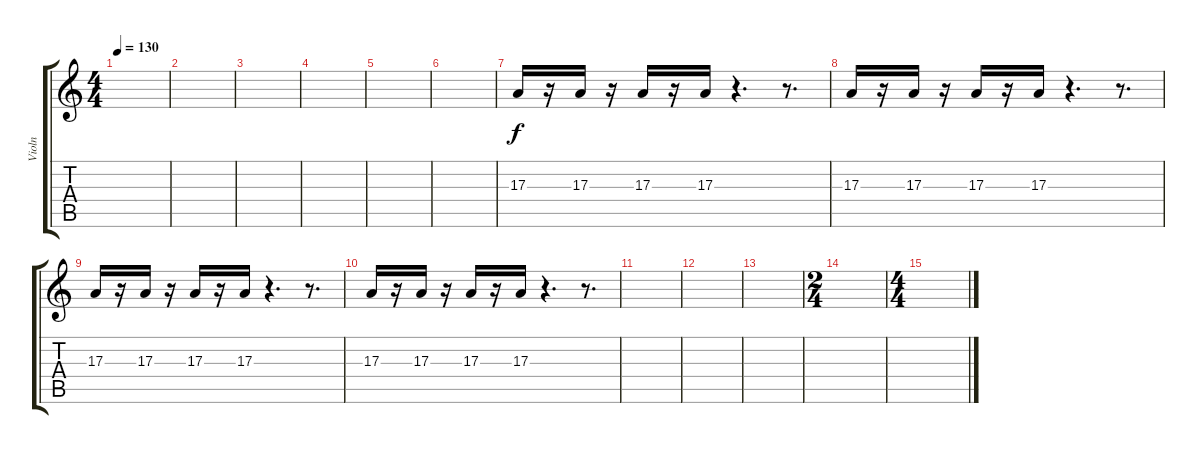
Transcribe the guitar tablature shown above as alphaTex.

\track ("Violn" "Violn") {instrument violin}
\staff {score tabs}
\tuning (Db4 Ab3 E3 B2 Gb2 Db2) {hide}
\ts (4 4)
\tempo 130
\clef g2
\ks c
|
|
|
|
|
|
17.3.16 r.16 17.3.16 r.16 17.3.16 r.16 17.3.16 r.4{d} r.8{d} |
17.3.16 r.16 17.3.16 r.16 17.3.16 r.16 17.3.16 r.4{d} r.8{d} |
17.3.16 r.16 17.3.16 r.16 17.3.16 r.16 17.3.16 r.4{d} r.8{d} |
17.3.16 r.16 17.3.16 r.16 17.3.16 r.16 17.3.16 r.4{d} r.8{d} |
|
|
|
\ts (2 4)
|
\ts (4 4)
